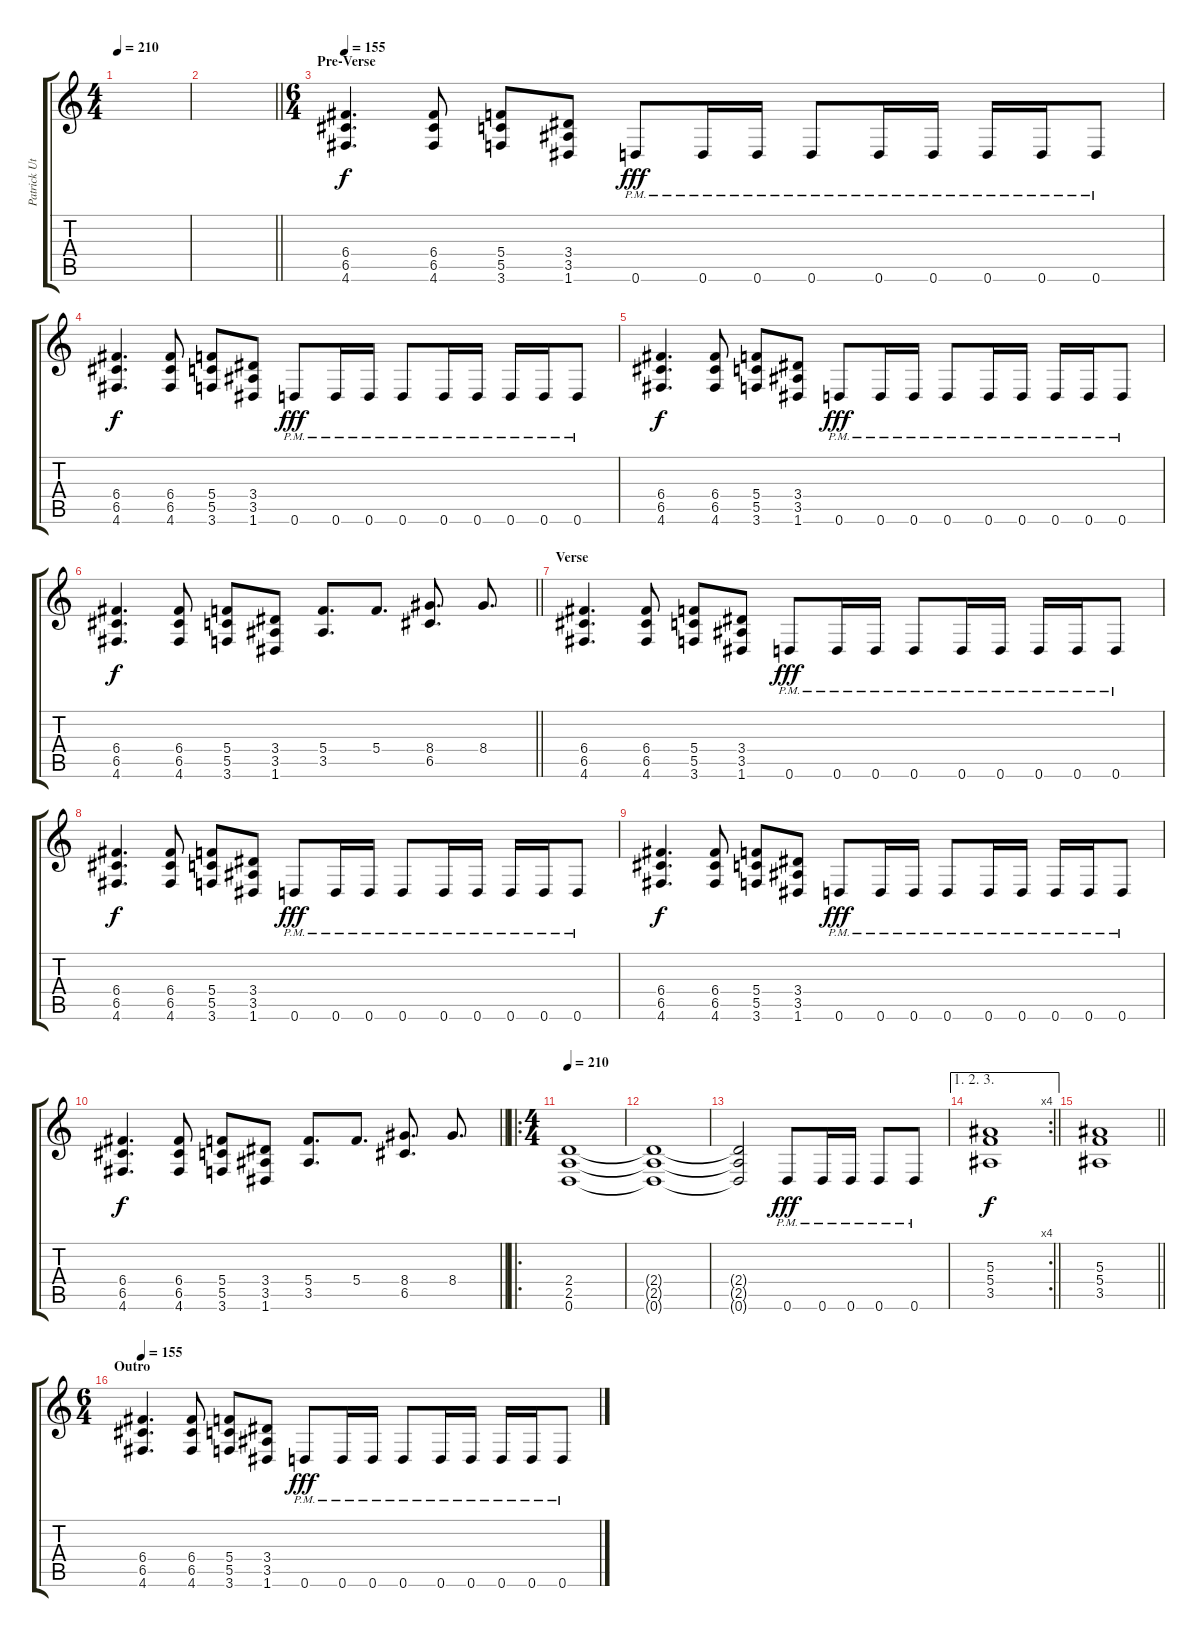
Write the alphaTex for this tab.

\track ("Patrick Uterwijk" "Patrick Ut") {instrument distortionguitar}
\staff {score tabs}
\tuning (D4 A3 F3 C3 G2 D2) {hide}
\ts (4 4)
\tempo 210
\clef g2
\ks c
|
\barLineRight lightlight
|
\ts (6 4)
\section ("" "Pre-Verse")
\tempo 155
(6.4 6.5 4.6).4{d} (6.4 6.5 4.6).8 (5.4 5.5 3.6).8 (3.4 3.5 1.6).8 0.6{pm}.8{dy fff} 0.6{pm}.16 0.6{pm}.16 0.6{pm}.8 0.6{pm}.16 0.6{pm}.16 0.6{pm}.16 0.6{pm}.16 0.6{pm}.8 |
(6.4 6.5 4.6).4{d dy f} (6.4 6.5 4.6).8 (5.4 5.5 3.6).8 (3.4 3.5 1.6).8 0.6{pm}.8{dy fff} 0.6{pm}.16 0.6{pm}.16 0.6{pm}.8 0.6{pm}.16 0.6{pm}.16 0.6{pm}.16 0.6{pm}.16 0.6{pm}.8 |
(6.4 6.5 4.6).4{d dy f} (6.4 6.5 4.6).8 (5.4 5.5 3.6).8 (3.4 3.5 1.6).8 0.6{pm}.8{dy fff} 0.6{pm}.16 0.6{pm}.16 0.6{pm}.8 0.6{pm}.16 0.6{pm}.16 0.6{pm}.16 0.6{pm}.16 0.6{pm}.8 |
\barLineRight lightlight
(6.4 6.5 4.6).4{d dy f} (6.4 6.5 4.6).8 (5.4 5.5 3.6).8 (3.4 3.5 1.6).8 (5.4 3.5).8{d} 5.4.8{d} (8.4 6.5).8{d} 8.4.8{d} |
\section ("" "Verse")
(6.4 6.5 4.6).4{d} (6.4 6.5 4.6).8 (5.4 5.5 3.6).8 (3.4 3.5 1.6).8 0.6{pm}.8{dy fff} 0.6{pm}.16 0.6{pm}.16 0.6{pm}.8 0.6{pm}.16 0.6{pm}.16 0.6{pm}.16 0.6{pm}.16 0.6{pm}.8 |
(6.4 6.5 4.6).4{d dy f} (6.4 6.5 4.6).8 (5.4 5.5 3.6).8 (3.4 3.5 1.6).8 0.6{pm}.8{dy fff} 0.6{pm}.16 0.6{pm}.16 0.6{pm}.8 0.6{pm}.16 0.6{pm}.16 0.6{pm}.16 0.6{pm}.16 0.6{pm}.8 |
(6.4 6.5 4.6).4{d dy f} (6.4 6.5 4.6).8 (5.4 5.5 3.6).8 (3.4 3.5 1.6).8 0.6{pm}.8{dy fff} 0.6{pm}.16 0.6{pm}.16 0.6{pm}.8 0.6{pm}.16 0.6{pm}.16 0.6{pm}.16 0.6{pm}.16 0.6{pm}.8 |
\barLineRight lightlight
(6.4 6.5 4.6).4{d dy f} (6.4 6.5 4.6).8 (5.4 5.5 3.6).8 (3.4 3.5 1.6).8 (5.4 3.5).8{d} 5.4.8{d} (8.4 6.5).8{d} 8.4.8{d} |
\ro
\ts (4 4)
\tempo 210
(2.4 2.5 0.6).1 |
(2.4{t} 2.5{t} 0.6{t}).1 |
(2.4{t} 2.5{t} 0.6{t}).2 0.6{pm}.8{dy fff} 0.6{pm}.16 0.6{pm}.16 0.6{pm}.8 0.6{pm}.8 |
\ae (1 2 3)
\rc 4
\barLineRight lightlight
(5.3 5.4 3.5).1{dy f} |
\barLineRight lightlight
(5.3 5.4 3.5).1 |
\ts (6 4)
\section ("" "Outro")
\tempo 155
(6.4 6.5 4.6).4{d} (6.4 6.5 4.6).8 (5.4 5.5 3.6).8 (3.4 3.5 1.6).8 0.6{pm}.8{dy fff} 0.6{pm}.16 0.6{pm}.16 0.6{pm}.8 0.6{pm}.16 0.6{pm}.16 0.6{pm}.16 0.6{pm}.16 0.6{pm}.8
